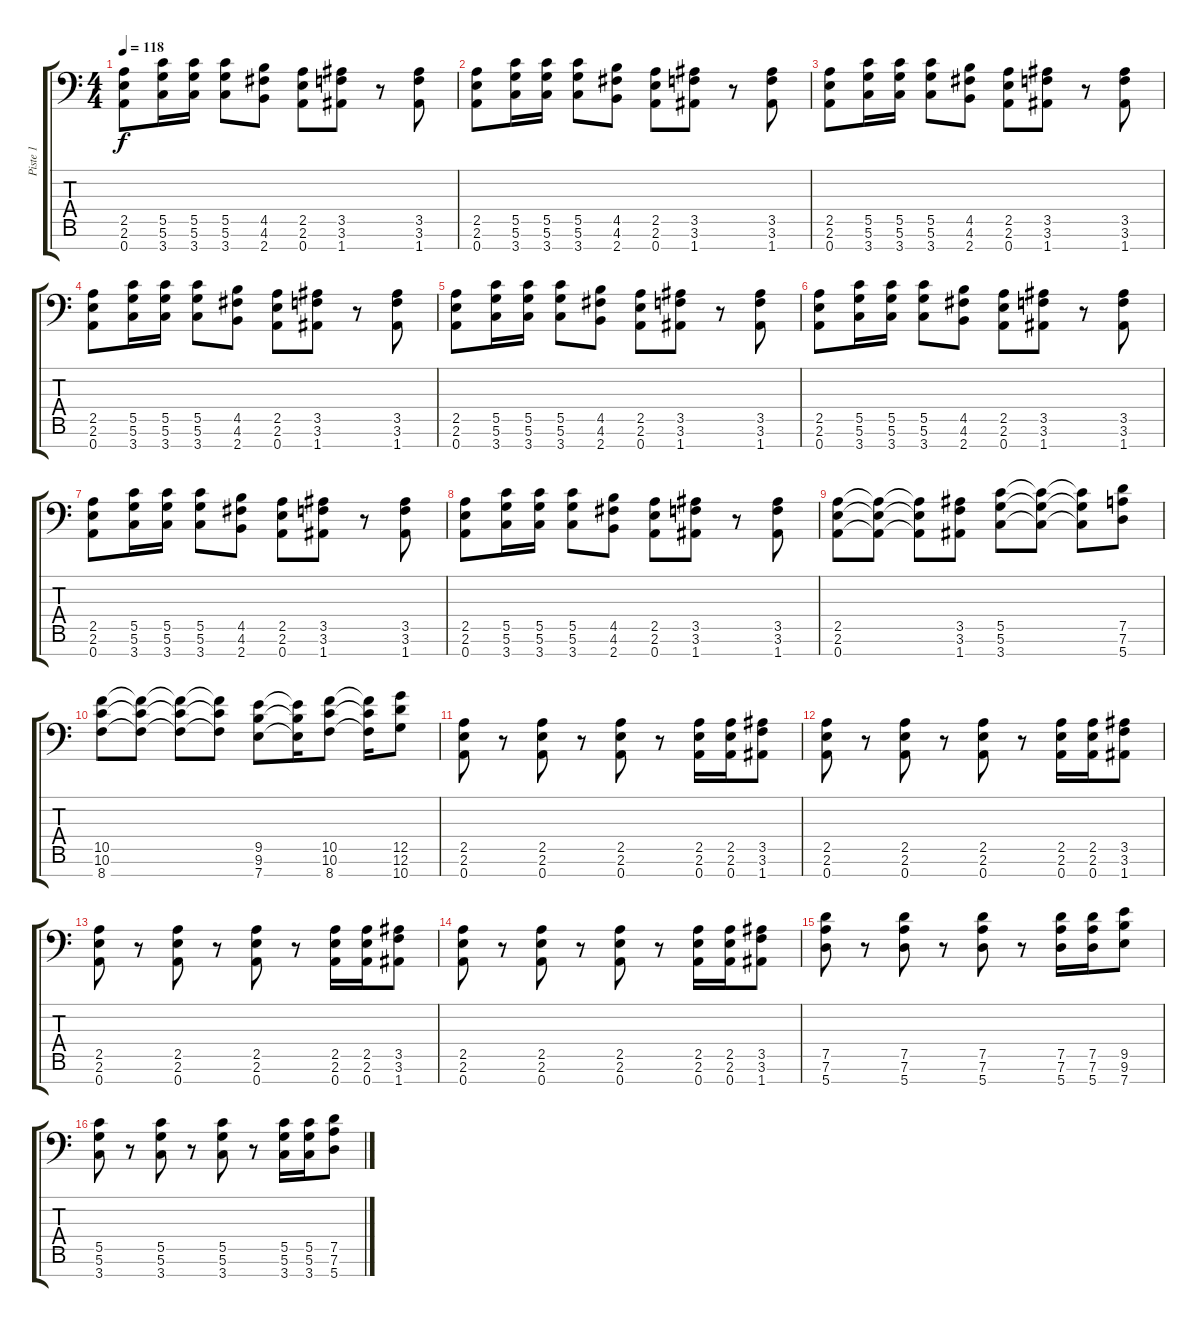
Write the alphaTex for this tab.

\track ("Piste 1" "Piste 1") {instrument distortionguitar}
\staff {score tabs}
\tuning (D4 A3 F3 C3 G2 D2 A1) {hide}
\ts (4 4)
\tempo 118
\clef f4
\ks c
(2.5 2.6 0.7).8{dy f} (5.5 5.6 3.7).16 (5.5 5.6 3.7).16 (5.5 5.6 3.7).8 (4.5 4.6 2.7).8 (2.5 2.6 0.7).8 (3.5 3.6 1.7).8 r.8 (3.5 3.6 1.7).8 |
(2.5 2.6 0.7).8 (5.5 5.6 3.7).16 (5.5 5.6 3.7).16 (5.5 5.6 3.7).8 (4.5 4.6 2.7).8 (2.5 2.6 0.7).8 (3.5 3.6 1.7).8 r.8 (3.5 3.6 1.7).8 |
(2.5 2.6 0.7).8 (5.5 5.6 3.7).16 (5.5 5.6 3.7).16 (5.5 5.6 3.7).8 (4.5 4.6 2.7).8 (2.5 2.6 0.7).8 (3.5 3.6 1.7).8 r.8 (3.5 3.6 1.7).8 |
(2.5 2.6 0.7).8 (5.5 5.6 3.7).16 (5.5 5.6 3.7).16 (5.5 5.6 3.7).8 (4.5 4.6 2.7).8 (2.5 2.6 0.7).8 (3.5 3.6 1.7).8 r.8 (3.5 3.6 1.7).8 |
(2.5 2.6 0.7).8 (5.5 5.6 3.7).16 (5.5 5.6 3.7).16 (5.5 5.6 3.7).8 (4.5 4.6 2.7).8 (2.5 2.6 0.7).8 (3.5 3.6 1.7).8 r.8 (3.5 3.6 1.7).8 |
(2.5 2.6 0.7).8 (5.5 5.6 3.7).16 (5.5 5.6 3.7).16 (5.5 5.6 3.7).8 (4.5 4.6 2.7).8 (2.5 2.6 0.7).8 (3.5 3.6 1.7).8 r.8 (3.5 3.6 1.7).8 |
(2.5 2.6 0.7).8 (5.5 5.6 3.7).16 (5.5 5.6 3.7).16 (5.5 5.6 3.7).8 (4.5 4.6 2.7).8 (2.5 2.6 0.7).8 (3.5 3.6 1.7).8 r.8 (3.5 3.6 1.7).8 |
(2.5 2.6 0.7).8 (5.5 5.6 3.7).16 (5.5 5.6 3.7).16 (5.5 5.6 3.7).8 (4.5 4.6 2.7).8 (2.5 2.6 0.7).8 (3.5 3.6 1.7).8 r.8 (3.5 3.6 1.7).8 |
(2.5 2.6 0.7).8 (2.5{t} 2.6{t} 0.7{t}).8 (2.5{t} 2.6{t} 0.7{t}).8 (3.5 3.6 1.7).8 (5.5 5.6 3.7).8 (5.5{t} 5.6{t} 3.7{t}).8 (5.5{t} 5.6{t} 3.7{t}).8 (7.5 7.6 5.7).8 |
(10.5 10.6 8.7).8 (10.5{t} 10.6{t} 8.7{t}).8 (10.5{t} 10.6{t} 8.7{t}).8 (10.5{t} 10.6{t} 8.7{t}).8 (9.5 9.6 7.7).8 (9.5{t} 9.6{t} 7.7{t}).16 (10.5 10.6 8.7).8 (10.5{t} 10.6{t} 8.7{t}).16 (12.5 12.6 10.7).8 |
(2.5 2.6 0.7).8 r.8 (2.5 2.6 0.7).8 r.8 (2.5 2.6 0.7).8 r.8 (2.5 2.6 0.7).16 (2.5 2.6 0.7).16 (3.5 3.6 1.7).8 |
(2.5 2.6 0.7).8 r.8 (2.5 2.6 0.7).8 r.8 (2.5 2.6 0.7).8 r.8 (2.5 2.6 0.7).16 (2.5 2.6 0.7).16 (3.5 3.6 1.7).8 |
(2.5 2.6 0.7).8 r.8 (2.5 2.6 0.7).8 r.8 (2.5 2.6 0.7).8 r.8 (2.5 2.6 0.7).16 (2.5 2.6 0.7).16 (3.5 3.6 1.7).8 |
(2.5 2.6 0.7).8 r.8 (2.5 2.6 0.7).8 r.8 (2.5 2.6 0.7).8 r.8 (2.5 2.6 0.7).16 (2.5 2.6 0.7).16 (3.5 3.6 1.7).8 |
(7.5 7.6 5.7).8 r.8 (7.5 7.6 5.7).8 r.8 (7.5 7.6 5.7).8 r.8 (7.5 7.6 5.7).16 (7.5 7.6 5.7).16 (9.5 9.6 7.7).8 |
(5.5 5.6 3.7).8 r.8 (5.5 5.6 3.7).8 r.8 (5.5 5.6 3.7).8 r.8 (5.5 5.6 3.7).16 (5.5 5.6 3.7).16 (7.5 7.6 5.7).8
